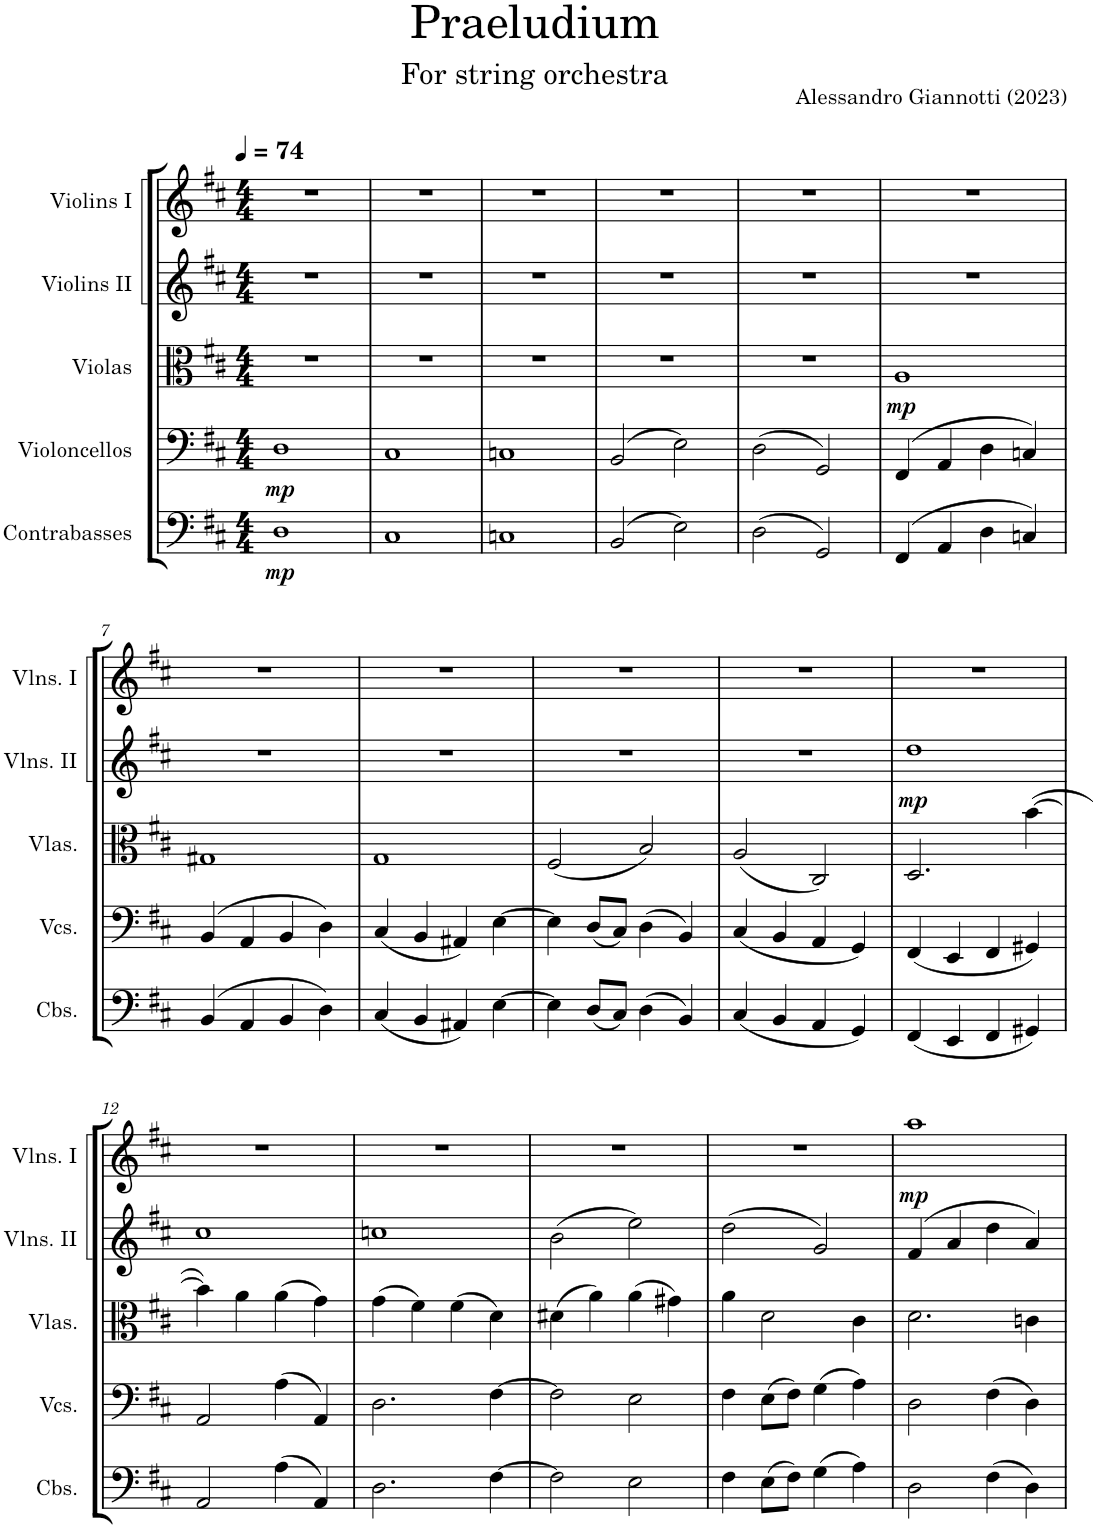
**kern	**dynam	**kern	**dynam	**kern	**dynam	**kern	**dynam	**kern	**dynam
*part5	*part5	*part4	*part4	*part3	*part3	*part2	*part2	*part1	*part1
*staff5	*staff5	*staff4	*staff4	*staff3	*staff3	*staff2	*staff2	*staff1	*staff1
*I"Contrabasses	*	*I"Violoncellos	*	*I"Violas	*	*I"Violins II	*	*I"Violins I	*
*I'Cbs.	*	*I'Vcs.	*	*I'Vlas.	*	*I'Vlns. II	*	*I'Vlns. I	*
*clefF4	*	*clefF4	*	*clefC3	*	*clefG2	*	*clefG2	*
*Trd7c12	*	*	*	*	*	*	*	*	*
*k[f#c#]	*	*k[f#c#]	*	*k[f#c#]	*	*k[f#c#]	*	*k[f#c#]	*
*M4/4	*	*M4/4	*	*M4/4	*	*M4/4	*	*M4/4	*
*MM74	*	*MM74	*	*MM74	*	*MM74	*	*MM74	*
=1	=1	=1	=1	=1	=1	=1	=1	=1	=1
!	!LO:DY:b	!	!LO:DY:b	!	!	!	!	!	!
1D	mp	1D	mp	1r	.	1r	.	1r	.
=2	=2	=2	=2	=2	=2	=2	=2	=2	=2
1C#	.	1C#	.	1r	.	1r	.	1r	.
=3	=3	=3	=3	=3	=3	=3	=3	=3	=3
1Cn	.	1Cn	.	1r	.	1r	.	1r	.
=4	=4	=4	=4	=4	=4	=4	=4	=4	=4
(2BB/	.	(2BB/	.	1r	.	1r	.	1r	.
2E\)	.	2E\)	.	.	.	.	.	.	.
=5	=5	=5	=5	=5	=5	=5	=5	=5	=5
(2D\	.	(2D\	.	1r	.	1r	.	1r	.
2GG/)	.	2GG/)	.	.	.	.	.	.	.
=6	=6	=6	=6	=6	=6	=6	=6	=6	=6
!	!	!	!	!	!LO:DY:b	!	!	!	!
(4FF#/	.	(4FF#/	.	1A	mp	1r	.	1r	.
4AA/	.	4AA/	.	.	.	.	.	.	.
4D\	.	4D\	.	.	.	.	.	.	.
4Cn/)	.	4Cn/)	.	.	.	.	.	.	.
!!LO:LB:g=z
=7	=7	=7	=7	=7	=7	=7	=7	=7	=7
(4BB/	.	(4BB/	.	1G#X	.	1r	.	1r	.
4AA/	.	4AA/	.	.	.	.	.	.	.
4BB/	.	4BB/	.	.	.	.	.	.	.
4D\)	.	4D\)	.	.	.	.	.	.	.
=8	=8	=8	=8	=8	=8	=8	=8	=8	=8
(4C#/	.	(4C#/	.	1G	.	1r	.	1r	.
4BB/	.	4BB/	.	.	.	.	.	.	.
4AA#X/)	.	4AA#X/)	.	.	.	.	.	.	.
[4E\	.	[4E\	.	.	.	.	.	.	.
=9	=9	=9	=9	=9	=9	=9	=9	=9	=9
4E\]	.	4E\]	.	(2F#/	.	1r	.	1r	.
(8D/L	.	(8D/L	.	.	.	.	.	.	.
8C#/J)	.	8C#/J)	.	.	.	.	.	.	.
(4D\	.	(4D\	.	2B/)	.	.	.	.	.
4BB/)	.	4BB/)	.	.	.	.	.	.	.
=10	=10	=10	=10	=10	=10	=10	=10	=10	=10
(4C#/	.	(4C#/	.	(2A/	.	1r	.	1r	.
4BB/	.	4BB/	.	.	.	.	.	.	.
4AA/	.	4AA/	.	2C#/)	.	.	.	.	.
4GG/)	.	4GG/)	.	.	.	.	.	.	.
=11	=11	=11	=11	=11	=11	=11	=11	=11	=11
!	!	!	!	!	!	!	!LO:DY:b	!	!
(4FF#/	.	(4FF#/	.	2.D/	.	1dd	mp	1r	.
4EE/	.	4EE/	.	.	.	.	.	.	.
4FF#/	.	4FF#/	.	.	.	.	.	.	.
4GG#X/)	.	4GG#X/)	.	([4b\	.	.	.	.	.
!!LO:LB:g=z
=12	=12	=12	=12	=12	=12	=12	=12	=12	=12
2AA/	.	2AA/	.	4b\])	.	1cc#	.	1r	.
.	.	.	.	4a\	.	.	.	.	.
(4A\	.	(4A\	.	(4a\	.	.	.	.	.
4AA/)	.	4AA/)	.	4g\)	.	.	.	.	.
=13	=13	=13	=13	=13	=13	=13	=13	=13	=13
2.D\	.	2.D\	.	(4g\	.	1ccn	.	1r	.
.	.	.	.	4f#\)	.	.	.	.	.
.	.	.	.	(4f#\	.	.	.	.	.
[4F#\	.	[4F#\	.	4d\)	.	.	.	.	.
=14	=14	=14	=14	=14	=14	=14	=14	=14	=14
2F#\]	.	2F#\]	.	(4d#X\	.	(2b\	.	1r	.
.	.	.	.	4a\)	.	.	.	.	.
2E\	.	2E\	.	(4a\	.	2ee\)	.	.	.
.	.	.	.	4g#X\)	.	.	.	.	.
=15	=15	=15	=15	=15	=15	=15	=15	=15	=15
4F#\	.	4F#\	.	4a\	.	(2dd\	.	1r	.
(8E\L	.	(8E\L	.	2d\	.	.	.	.	.
8F#\J)	.	8F#\J)	.	.	.	.	.	.	.
(4G\	.	(4G\	.	.	.	2g/)	.	.	.
4A\)	.	4A\)	.	4c#\	.	.	.	.	.
=16	=16	=16	=16	=16	=16	=16	=16	=16	=16
!	!	!	!	!	!	!	!	!	!LO:DY:b
2D\	.	2D\	.	2.d\	.	(4f#/	.	1aa	mp
.	.	.	.	.	.	4a/	.	.	.
(4F#\	.	(4F#\	.	.	.	4dd\	.	.	.
4D\)	.	4D\)	.	4cn\	.	4a/)	.	.	.
=	=	=	=	=	=	=	=	=	=
*-	*-	*-	*-	*-	*-	*-	*-	*-	*-
